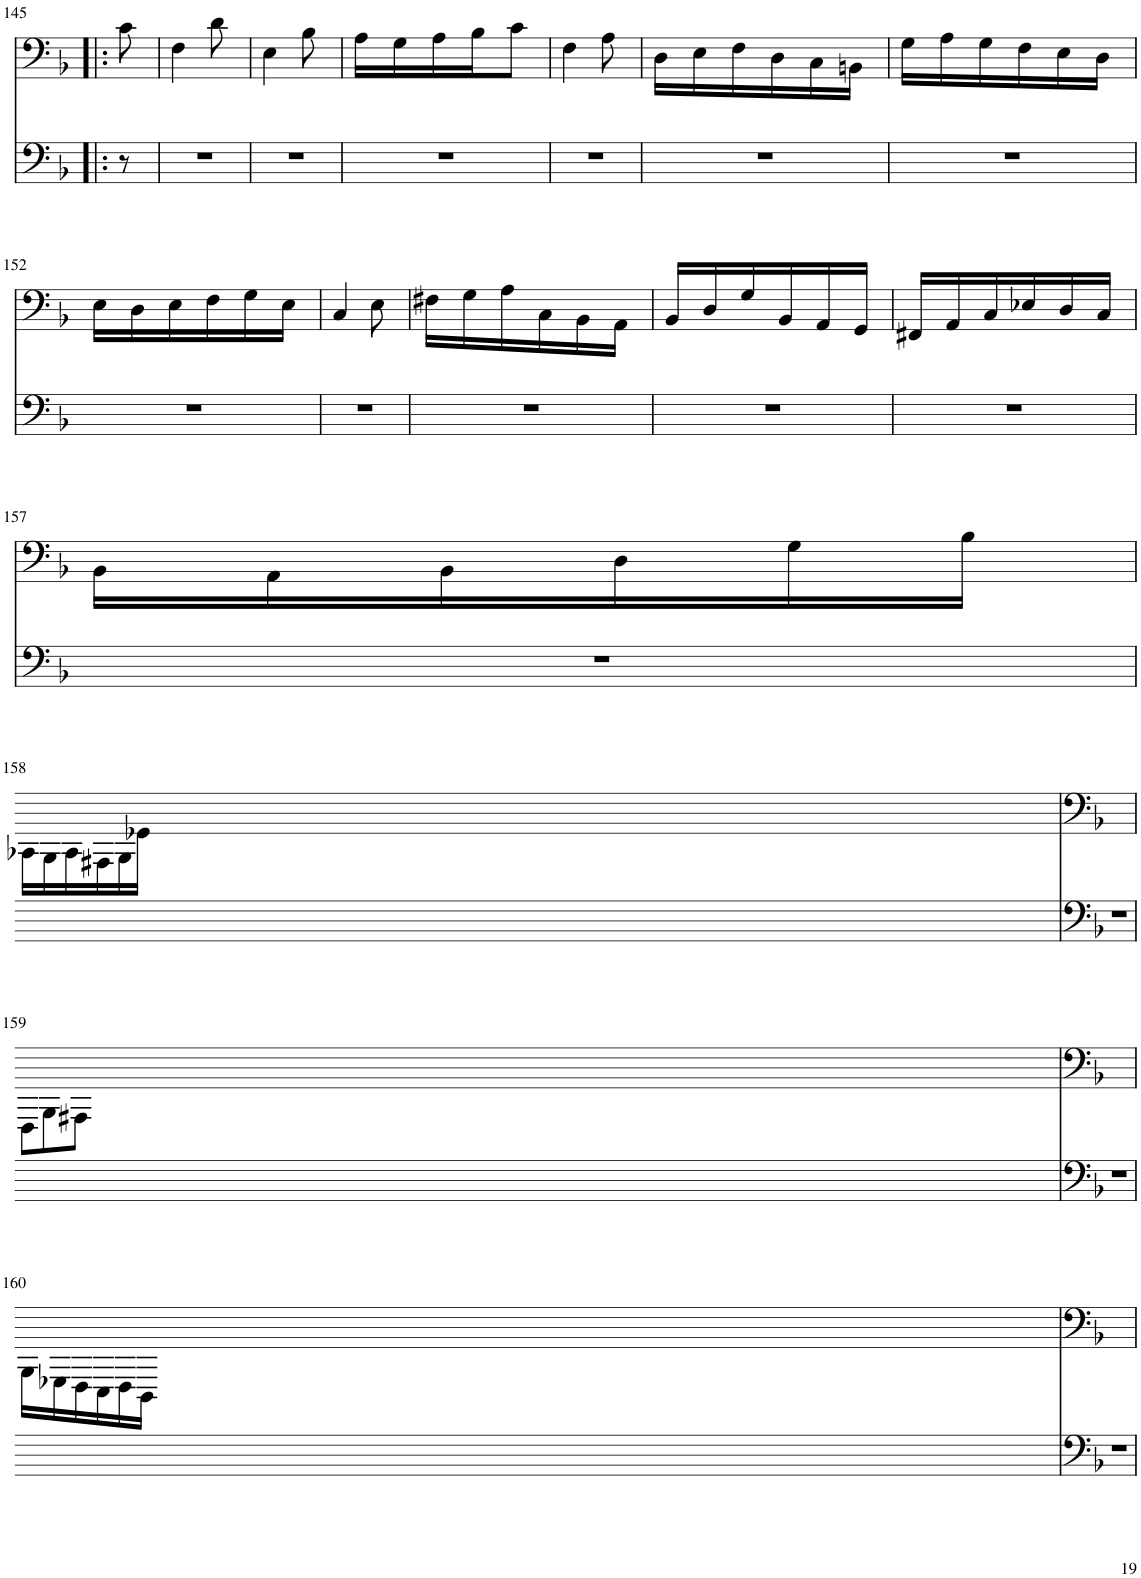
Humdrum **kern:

**kern	**kern
*part2	*part1
*staff2	*staff1
*I"Violoncello	*I"Violoncello
*I'Vc	*I'Vc
!!LO:PB:g=z
*clefF4	*clefF4
*k[]	*k[]
*M3/4	*M3/8
=145!|:	=145!|:
8r	8c\
=146	=146
2.r	4F\
.	8d\
.	4.ryy
=147	=147
2.r	4E\
.	8B-\
.	4.ryy
=148	=148
2.r	16A\LL
.	16G\
.	16A\
.	16B-\J
.	8c\J
.	4.ryy
=149	=149
2.r	4F\
.	8A\
.	4.ryy
=150	=150
2.r	16D\LL
.	16E\
.	16F\
.	16D\
.	16C\
.	16BBn\JJ
.	4.ryy
=151	=151
2.r	16G\LL
.	16A\
.	16G\
.	16F\
.	16E\
.	16D\JJ
.	4.ryy
!!LO:LB:g=z
=152	=152
2.r	16E\LL
.	16D\
.	16E\
.	16F\
.	16G\
.	16E\JJ
.	4.ryy
=153	=153
2.r	4C/
.	8E\
.	4.ryy
=154	=154
2.r	16F#X\LL
.	16G\
.	16A\
.	16C\
.	16BB-\
.	16AA\JJ
.	4.ryy
=155	=155
2.r	16BB-/LL
.	16D/
.	16G/
.	16BB-/
.	16AA/
.	16GG/JJ
.	4.ryy
=156	=156
2.r	16FF#X/LL
.	16AA/
.	16C/
.	16E-X/
.	16D/
.	16C/JJ
.	4.ryy
!!LO:LB:g=z
=157	=157
2.r	16BB-\LL
.	16AA\
.	16BB-\
.	16D\
.	16G\
.	16B-\JJ
.	4.ryy
!!LO:LB:g=z
=158	=158
*	*^
2.r	4.ryy	16A-X\LL
.	.	16G\
.	.	16A-\
.	.	16F#X\
.	.	16G\
.	.	16e-X\JJ
.	4.ryy	4.ryy
!!LO:LB:g=z	!!
=159	=159	=159
2.r	4.ryy	8D\L
.	.	8G\
.	.	8F#X\J
.	4.ryy	4.ryy
!!LO:LB:g=z	!!
=160	=160	=160
2.r	4.ryy	16G\LL
.	.	16E-X\
.	.	16D\
.	.	16C\
.	.	16D\
.	.	16BB-\JJ
.	4.ryy	4.ryy
*	*v	*v
=	=
*-	*-
